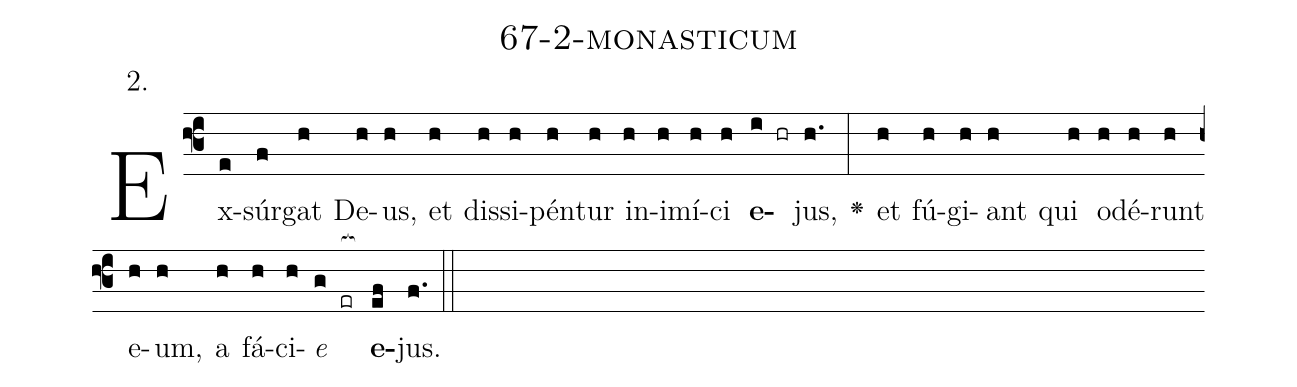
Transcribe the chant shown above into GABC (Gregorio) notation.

name: 67-2-monasticum;
annotation: 2.;
%%
(f3)Ex(e)súr(f)gat(h) De(h)us,(h) et(h) dis(h)si(h)pén(h)tur(h) in(h)i(h)mí(h)ci(h) <b>e</b>(i hr)jus,(h.) <v>\greheightstar</v>(:) et(h) fú(h)gi(h)ant(h) qui(h) o(h)dé(h)runt(h) e(h)um,(h) a(h) fá(h)ci(h)<i>e</i>(g er[ocb:1{]) <b>e</b>(ef[ocb:0}])jus.(f.) (::)


%E(h) u(h) o(h) u(g) a(ef) e.(f.) (::)
